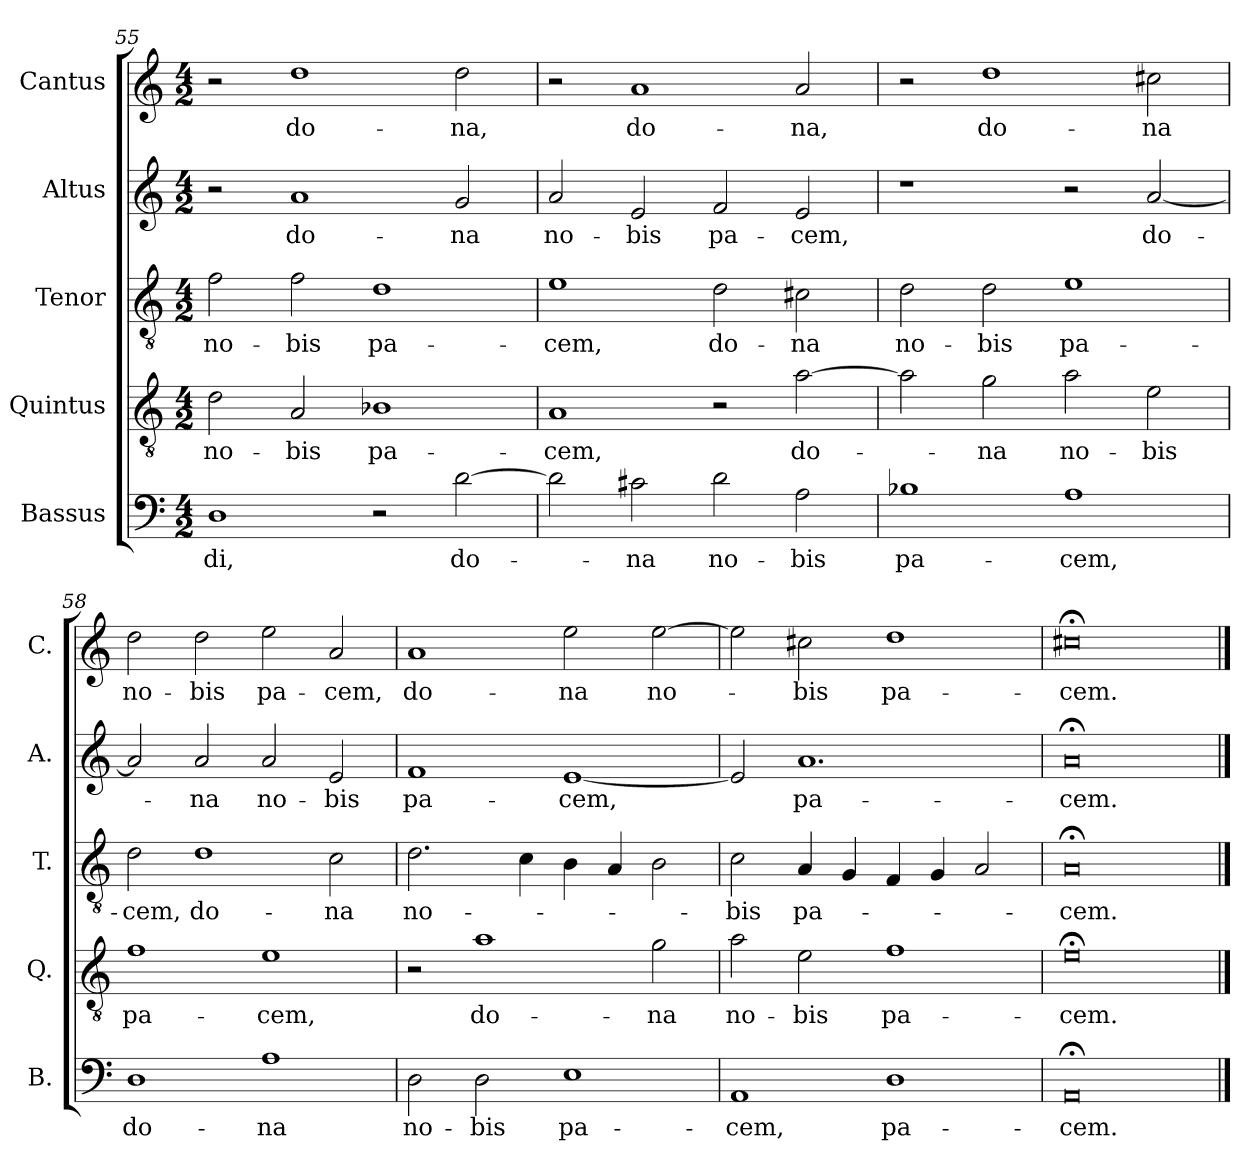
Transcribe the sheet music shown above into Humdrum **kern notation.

**kern	**text	**kern	**text	**kern	**text	**kern	**text	**kern	**text
*part5	*part5	*part4	*part4	*part3	*part3	*part2	*part2	*part1	*part1
*staff5	*staff5	*staff4	*staff4	*staff3	*staff3	*staff2	*staff2	*staff1	*staff1
*I"Bassus	*	*I"Quintus	*	*I"Tenor	*	*I"Altus	*	*I"Cantus	*
*I'B.	*	*I'Q.	*	*I'T.	*	*I'A.	*	*I'C.	*
*clefF4	*	*clefGv2	*	*clefGv2	*	*clefG2	*	*clefG2	*
*	*	*ITrd7c12	*	*ITrd7c12	*	*	*	*	*
*k[]	*	*k[]	*	*k[]	*	*k[]	*	*k[]	*
*C:	*	*C:	*	*C:	*	*C:	*	*C:	*
*M4/2	*	*M4/2	*	*M4/2	*	*M4/2	*	*M4/2	*
=55	=55	=55	=55	=55	=55	=55	=55	=55	=55
1D\	-di,	2D\	no-	2F\	no-	2r	.	2r	.
.	.	2AA/	-bis	2F\	-bis	1a/	do-	1dd\	do-
2r	.	1BB-X\	pa-	1D\	pa-	.	.	.	.
[2d\	do-	.	.	.	.	2g/	-na	2dd\	-na,
=56	=56	=56	=56	=56	=56	=56	=56	=56	=56
2d\]	.	1AA/	-cem,	1E\	-cem,	2a/	no-	2r	.
2c#\	-na	.	.	.	.	2e/	-bis	1a/	do-
2d\	no-	2r	.	2D\	do-	2f/	pa-	.	.
2A\	-bis	[2A\	do-	2C#\	-na	2e/	-cem,	2a/	-na,
=57	=57	=57	=57	=57	=57	=57	=57	=57	=57
1B-X\	pa-	2A\]	.	2D\	no-	1r	.	2r	.
.	.	2G\	-na	2D\	-bis	.	.	1dd\	do-
1A\	-cem,	2A\	no-	1E\	pa-	2r	.	.	.
.	.	2E\	-bis	.	.	[2a/	do-	2cc#\	-na
=58	=58	=58	=58	=58	=58	=58	=58	=58	=58
1D\	do-	1F\	pa-	2D\	-cem,	2a/]	.	2dd\	no-
.	.	.	.	1D\	do-	2a/	-na	2dd\	-bis
1A\	-na	1E\	-cem,	.	.	2a/	no-	2ee\	pa-
.	.	.	.	2C\	-na	2e/	-bis	2a/	-cem,
=59	=59	=59	=59	=59	=59	=59	=59	=59	=59
2D\	no-	2r	.	2.D\	no-	1f/	pa-	1a/	do-
2D\	-bis	1A\	do-	.	.	.	.	.	.
.	.	.	.	4C\	.	.	.	.	.
1E\	pa-	.	.	4BB\	.	[1e/	-cem,	2ee\	-na
.	.	.	.	4AA/	.	.	.	.	.
.	.	2G\	-na	2BB\	.	.	.	[2ee\	no-
=60	=60	=60	=60	=60	=60	=60	=60	=60	=60
1AA/	-cem,	2A\	no-	2C\	-bis	2e/]	.	2ee\]	.
.	.	2E\	-bis	4AA/	pa-	1.a/	pa-	2cc#X\	-bis
.	.	.	.	4GG/	.	.	.	.	.
1D\	pa-	1F\	pa-	4FF/	.	.	.	1dd\	pa-
.	.	.	.	4GG/	.	.	.	.	.
.	.	.	.	2AA/	.	.	.	.	.
=61	=61	=61	=61	=61	=61	=61	=61	=61	=61
0AA;</	-cem.	0E;<\	-cem.	0AA;</	-cem.	0a;</	-cem.	0cc#X;<\	-cem.
==	==	==	==	==	==	==	==	==	==
*-	*-	*-	*-	*-	*-	*-	*-	*-	*-
